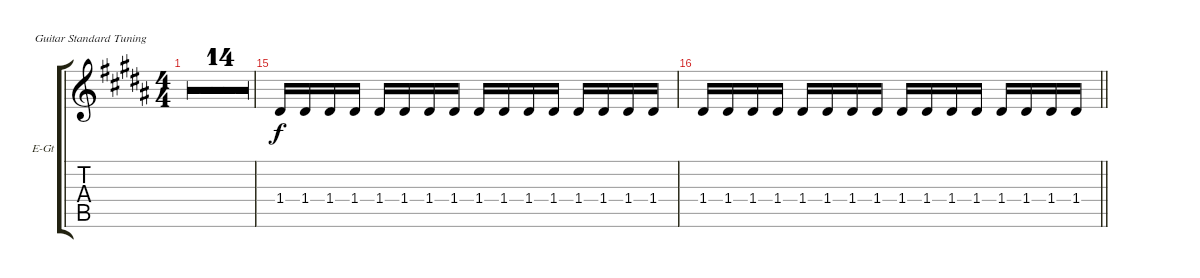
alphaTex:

\defaultSystemsLayout 4
\bracketExtendMode groupsimilarinstruments
\firstSystemTrackNameOrientation horizontal
\otherSystemsTrackNameOrientation horizontal
\track ("Electric Guitar" "E-Gt") {multiBarRest instrument electricguitarclean}
\staff {score tabs}
\tuning (E4 B3 G3 D3 A2 E2)
\ts (4 4)
\tempo 122
\clef g2
\scale
0.333333
\ks b
|
\scale
0.333333 |
\scale
0.333333 |
\scale
0.333333 |
\scale
0.333333 |
\scale
0.333333 |
\scale
0.333333 |
\scale
0.333333 |
\scale
0.333333 |
\scale
0.333333 |
\scale
0.333333 |
\scale
0.333333 |
\scale
0.333333 |
\scale
0.333333 |
\scale
0.333333 1.4.16 1.4.16 1.4.16 1.4.16 1.4.16 1.4.16 1.4.16 1.4.16 1.4.16 1.4.16 1.4.16 1.4.16 1.4.16 1.4.16 1.4.16 1.4.16 |
\scale
0.333333
\barLineRight lightlight
1.4.16 1.4.16 1.4.16 1.4.16 1.4.16 1.4.16 1.4.16 1.4.16 1.4.16 1.4.16 1.4.16 1.4.16 1.4.16 1.4.16 1.4.16 1.4.16
